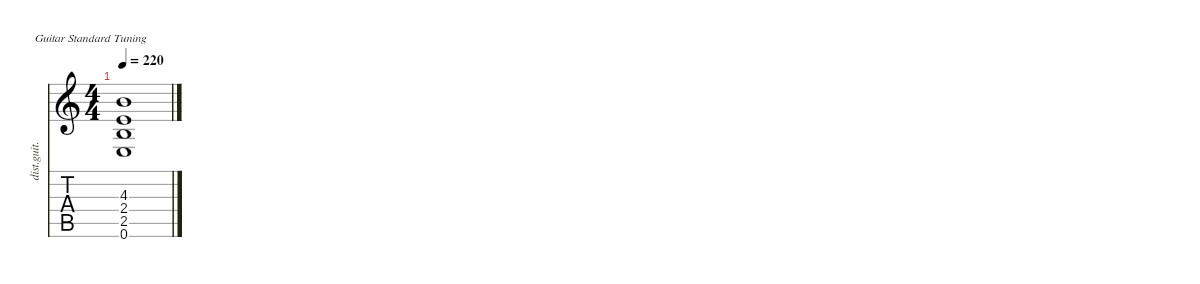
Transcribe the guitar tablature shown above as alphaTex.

\defaultSystemsLayout 4
\hideDynamics
\bracketExtendMode nobrackets
\track ("Hetfield" "dist.guit.") {instrument distortionguitar}
\staff {score tabs}
\tuning (E4 B3 G3 D3 A2 E2)
\ts (4 4)
\tempo 220
\clef g2
\ks c
(4.3{t} 2.4{t} 2.5{t} 0.6{t}).1{dy f beam Up}
